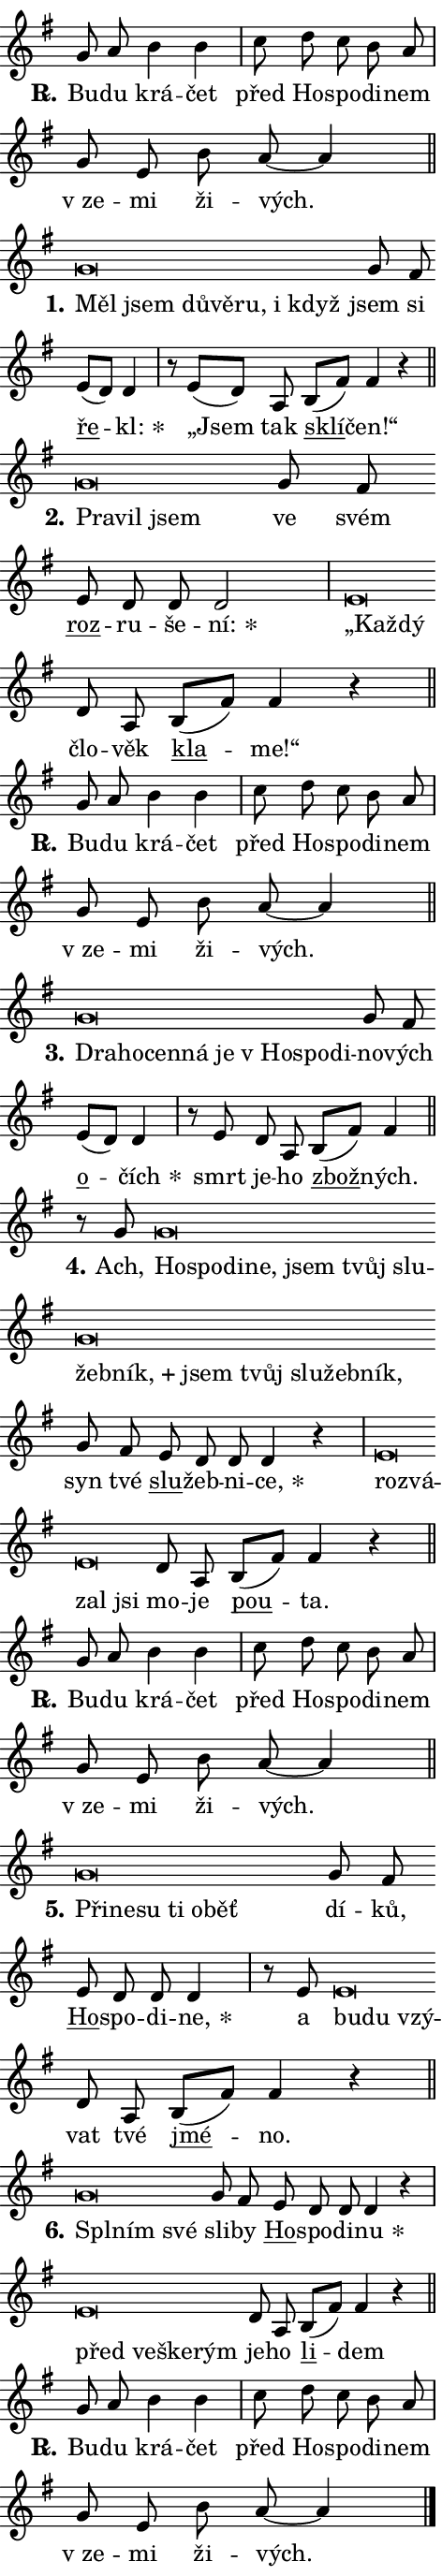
\version "2.24.0"
\header { tagline = "" }
\paper {
  indent = 0\cm
  top-margin = 0\cm
  right-margin = 0.13\cm % to fit lyric hyphens
  bottom-margin = 0\cm
  left-margin = 0\cm
  paper-width = 8\cm
  page-breaking = #ly:one-page-breaking
  system-system-spacing.basic-distance = #11
  score-system-spacing.basic-distance = #11
  ragged-last = ##f
}


%% Author: Thomas Morley
%% https://lists.gnu.org/archive/html/lilypond-user/2020-05/msg00002.html
#(define (line-position grob)
"Returns position of @var[grob} in current system:
   @code{'start}, if at first time-step
   @code{'end}, if at last time-step
   @code{'middle} otherwise
"
  (let* ((col (ly:item-get-column grob))
         (ln (ly:grob-object col 'left-neighbor))
         (rn (ly:grob-object col 'right-neighbor))
         (col-to-check-left (if (ly:grob? ln) ln col))
         (col-to-check-right (if (ly:grob? rn) rn col))
         (break-dir-left
           (and
             (ly:grob-property col-to-check-left 'non-musical #f)
             (ly:item-break-dir col-to-check-left)))
         (break-dir-right
           (and
             (ly:grob-property col-to-check-right 'non-musical #f)
             (ly:item-break-dir col-to-check-right))))
        (cond ((eqv? 1 break-dir-left) 'start)
              ((eqv? -1 break-dir-right) 'end)
              (else 'middle))))

#(define (tranparent-at-line-position vctor)
  (lambda (grob)
  "Relying on @code{line-position} select the relevant enry from @var{vctor}.
Used to determine transparency,"
    (case (line-position grob)
      ((end) (not (vector-ref vctor 0)))
      ((middle) (not (vector-ref vctor 1)))
      ((start) (not (vector-ref vctor 2))))))

noteHeadBreakVisibility =
#(define-music-function (break-visibility)(vector?)
"Makes @code{NoteHead}s transparent relying on @var{break-visibility}"
#{
  \override NoteHead.transparent =
    #(tranparent-at-line-position break-visibility)
#})

#(define delete-ledgers-for-transparent-note-heads
  (lambda (grob)
    "Reads whether a @code{NoteHead} is transparent.
If so this @code{NoteHead} is removed from @code{'note-heads} from
@var{grob}, which is supposed to be @code{LedgerLineSpanner}.
As a result ledgers are not printed for this @code{NoteHead}"
    (let* ((nhds-array (ly:grob-object grob 'note-heads))
           (nhds-list
             (if (ly:grob-array? nhds-array)
                 (ly:grob-array->list nhds-array)
                 '()))
           ;; Relies on the transparent-property being done before
           ;; Staff.LedgerLineSpanner.after-line-breaking is executed.
           ;; This is fragile ...
           (to-keep
             (remove
               (lambda (nhd)
                 (ly:grob-property nhd 'transparent #f))
               nhds-list)))
      ;; TODO find a better method to iterate over grob-arrays, similiar
      ;; to filter/remove etc for lists
      ;; For now rebuilt from scratch
      (set! (ly:grob-object grob 'note-heads)  '())
      (for-each
        (lambda (nhd)
          (ly:pointer-group-interface::add-grob grob 'note-heads nhd))
        to-keep))))

squashNotes = {
  \override NoteHead.X-extent = #'(-0.2 . 0.2)
  \override NoteHead.Y-extent = #'(-0.75 . 0)
  \override NoteHead.stencil =
    #(lambda (grob)
       (let ((pos (ly:grob-property grob 'staff-position)))
         (begin
           (if (< pos -7) (display "ERROR: Lower brevis then expected\n") (display ""))
           (if (<= pos -6) ly:text-interface::print ly:note-head::print))))
}
unSquashNotes = {
  \revert NoteHead.X-extent
  \revert NoteHead.Y-extent
  \revert NoteHead.stencil
}

hideNotes = \noteHeadBreakVisibility #begin-of-line-visible
unHideNotes = \noteHeadBreakVisibility #all-visible

% work-around for resetting accidentals
% https://lilypond.org/doc/v2.23/Documentation/notation/displaying-rhythms#unmetered-music
cadenzaMeasure = {
  \cadenzaOff
  \partial 1024 s1024
  \cadenzaOn
}

#(define-markup-command (accent layout props text) (markup?)
  "Underline accented syllable"
  (interpret-markup layout props
    #{\markup \override #'(offset . 4.3) \underline { #text }#}))

responsum = \markup \concat {
  "R" \hspace #-1.05 \path #0.1 #'((moveto 0 0.07) (lineto 0.9 0.8)) \hspace #0.05 "."
}

spaceSize = #0.6828661417322834 % exact space size for TeX Gyre Schola

\layout {
  \context {
    \Staff
    \remove "Time_signature_engraver"
    \override LedgerLineSpanner.after-line-breaking = #delete-ledgers-for-transparent-note-heads
  }
  \context {
    \Lyrics {
      \override LyricSpace.minimum-distance = \spaceSize
      \override LyricText.font-name = #"TeX Gyre Schola"
      \override LyricText.font-size = 1
      \override StanzaNumber.font-name = #"TeX Gyre Schola Bold"
      \override StanzaNumber.font-size = 1
    }
  }
  \context {
    \Score 
    \override NoteHead.text =
      #(lambda (grob) 
        (let ((pos (ly:grob-property grob 'staff-position)))
          #{\markup {
            \combine
              \halign #-0.55 \raise #(if (= pos -6) 0 0.5) \override #'(thickness . 2) \draw-line #'(3.2 . 0)
              \musicglyph "noteheads.sM1"
          }#}))
  }
}

% magnetic-lyrics.ily
%
%   written by
%     Jean Abou Samra <jean@abou-samra.fr>
%     Werner Lemberg <wl@gnu.org>
%
%   adapted by
%     Jiri Hon <jiri.hon@gmail.com>
%
% Version 2022-Apr-15

% https://www.mail-archive.com/lilypond-user@gnu.org/msg149350.html

#(define (Left_hyphen_pointer_engraver context)
   "Collect syllable-hyphen-syllable occurrences in lyrics and store
them in properties.  This engraver only looks to the left.  For
example, if the lyrics input is @code{foo -- bar}, it does the
following.

@itemize @bullet
@item
Set the @code{text} property of the @code{LyricHyphen} grob between
@q{foo} and @q{bar} to @code{foo}.

@item
Set the @code{left-hyphen} property of the @code{LyricText} grob with
text @q{foo} to the @code{LyricHyphen} grob between @q{foo} and
@q{bar}.
@end itemize

Use this auxiliary engraver in combination with the
@code{lyric-@/text::@/apply-@/magnetic-@/offset!} hook."
   (let ((hyphen #f)
         (text #f))
     (make-engraver
      (acknowledgers
       ((lyric-syllable-interface engraver grob source-engraver)
        (set! text grob)))
      (end-acknowledgers
       ((lyric-hyphen-interface engraver grob source-engraver)
        ;(when (not (grob::has-interface grob 'lyric-space-interface))
          (set! hyphen grob)));)
      ((stop-translation-timestep engraver)
       (when (and text hyphen)
         (ly:grob-set-object! text 'left-hyphen hyphen))
       (set! text #f)
       (set! hyphen #f)))))

#(define (lyric-text::apply-magnetic-offset! grob)
   "If the space between two syllables is less than the value in
property @code{LyricText@/.details@/.squash-threshold}, move the right
syllable to the left so that it gets concatenated with the left
syllable.

Use this function as a hook for
@code{LyricText@/.after-@/line-@/breaking} if the
@code{Left_@/hyphen_@/pointer_@/engraver} is active."
   (let ((hyphen (ly:grob-object grob 'left-hyphen #f)))
     (when hyphen
       (let ((left-text (ly:spanner-bound hyphen LEFT)))
         (when (grob::has-interface left-text 'lyric-syllable-interface)
           (let* ((common (ly:grob-common-refpoint grob left-text X))
                  (this-x-ext (ly:grob-extent grob common X))
                  (left-x-ext
                   (begin
                     ;; Trigger magnetism for left-text.
                     (ly:grob-property left-text 'after-line-breaking)
                     (ly:grob-extent left-text common X)))
                  ;; `delta` is the gap width between two syllables.
                  (delta (- (interval-start this-x-ext)
                            (interval-end left-x-ext)))
                  (details (ly:grob-property grob 'details))
                  (threshold (assoc-get 'squash-threshold details 0.2)))
             (when (< delta threshold)
               (let* (;; We have to manipulate the input text so that
                      ;; ligatures crossing syllable boundaries are not
                      ;; disabled.  For languages based on the Latin
                      ;; script this is essentially a beautification.
                      ;; However, for non-Western scripts it can be a
                      ;; necessity.
                      (lt (ly:grob-property left-text 'text))
                      (rt (ly:grob-property grob 'text))
                      (is-space (grob::has-interface hyphen 'lyric-space-interface))
                      (space (if is-space " " ""))
                      (extra-delta (if is-space spaceSize 0))
                      ;; Append new syllable.
                      (ltrt-space (if (and (string? lt) (string? rt))
                                (string-append lt space rt)
                                (make-concat-markup (list lt space rt))))
                      ;; Right-align `ltrt` to the right side.
                      (ltrt-space-markup (grob-interpret-markup
                               grob
                               (make-translate-markup
                                (cons (interval-length this-x-ext) 0)
                                (make-right-align-markup ltrt-space)))))
                 (begin
                   ;; Don't print `left-text`.
                   (ly:grob-set-property! left-text 'stencil #f)
                   ;; Set text and stencil (which holds all collected
                   ;; syllables so far) and shift it to the left.
                   (ly:grob-set-property! grob 'text ltrt-space)
                   (ly:grob-set-property! grob 'stencil ltrt-space-markup)
                   (ly:grob-translate-axis! grob (- (- delta extra-delta)) X))))))))))


#(define (lyric-hyphen::displace-bounds-first grob)
   ;; Make very sure this callback isn't triggered too early.
   (let ((left (ly:spanner-bound grob LEFT))
         (right (ly:spanner-bound grob RIGHT)))
     (ly:grob-property left 'after-line-breaking)
     (ly:grob-property right 'after-line-breaking)
     (ly:lyric-hyphen::print grob)))

squashThreshold = #0.4

\layout {
  \context {
    \Lyrics
    \consists #Left_hyphen_pointer_engraver
    \override LyricText.after-line-breaking =
      #lyric-text::apply-magnetic-offset!
    \override LyricHyphen.stencil = #lyric-hyphen::displace-bounds-first
    \override LyricText.details.squash-threshold = \squashThreshold
    \override LyricHyphen.minimum-distance = 0
    \override LyricHyphen.minimum-length = \squashThreshold
  }
}

squashText = \override LyricText.details.squash-threshold = 9999
unSquashText = \override LyricText.details.squash-threshold = \squashThreshold

leftText = \override LyricText.self-alignment-X = #LEFT
unLeftText = \revert LyricText.self-alignment-X

starOffset = #(lambda (grob) 
                (let ((x_offset (ly:self-alignment-interface::aligned-on-x-parent grob)))
                  (if (= x_offset 0) 0 (+ x_offset 1.2))))

star = #(define-music-function (syllable)(string?)
"Append star separator at the end of a syllable"
#{
  \once \override LyricText.X-offset = #starOffset
  \lyricmode { \markup {
    #syllable
    \override #'((font-name . "TeX Gyre Schola Bold")) \hspace #0.2 \lower #0.65 \larger "*"
  } }
#})

starAccent = #(define-music-function (syllable)(string?)
"Append star separator at the end of a syllable and make accent"
#{
  \once \override LyricText.X-offset = #starOffset
  \lyricmode { \markup {
    \accent #syllable
    \override #'((font-name . "TeX Gyre Schola Bold")) \hspace #0.2 \lower #0.65 \larger "*"
  } }
#})

breath = #(define-music-function (syllable)(string?)
"Append breathing indicator at the end of a syllable"
#{
  \lyricmode { \markup { #syllable "+" } }
#})

optionalBreath = #(define-music-function (syllable)(string?)
"Append optional breathing indicator at the end of a syllable"
#{
  \lyricmode { \markup { #syllable "(+)" } }
#})


\score {
    <<
        \new Voice = "melody" { \cadenzaOn \key g \major \relative { g'8 a b4 b \cadenzaMeasure \bar "|" c8 d c b a \cadenzaMeasure \bar "|" g e b' a~ a4 \cadenzaMeasure \bar "||" \break } }
        \new Lyrics \lyricsto "melody" { \lyricmode { \set stanza = \responsum
Bu -- du krá -- čet před Ho -- spo -- di -- nem "v ze" -- mi ži -- vých. } }
    >>
    \layout {}
}

\score {
    <<
        \new Voice = "melody" { \cadenzaOn \key g \major \relative { \squashNotes g'\breve*1/16 \hideNotes \breve*1/16 \bar "" \breve*1/16 \bar "" \breve*1/16 \bar "" \breve*1/16 \bar "" \breve*1/16 \breve*1/16 \bar "" \unHideNotes \unSquashNotes g8 fis \bar "" e[( d)] d4 \cadenzaMeasure \bar "|" r8 e8[( d8)] a \bar "" b[( fis')] fis4 r \cadenzaMeasure \bar "||" \break } }
        \new Lyrics \lyricsto "melody" { \lyricmode { \set stanza = "1."
\leftText Měl \squashText jsem dů -- vě -- ru, i když \unLeftText \unSquashText jsem si \markup \accent ře -- \star kl: „Jsem tak \markup \accent sklí -- čen!“ } }
    >>
    \layout {}
}

\score {
    <<
        \new Voice = "melody" { \cadenzaOn \key g \major \relative { \squashNotes g'\breve*1/16 \hideNotes \breve*1/16 \breve*1/16 \bar "" \unHideNotes \unSquashNotes g8 fis \bar "" e d d d2 \cadenzaMeasure \bar "|" \squashNotes e\breve*1/16 \hideNotes \breve*1/16 \bar "" \unHideNotes \unSquashNotes d8 a \bar "" b[( fis')] fis4 r \cadenzaMeasure \bar "||" \break } }
        \new Lyrics \lyricsto "melody" { \lyricmode { \set stanza = "2."
\leftText Pra -- \squashText vil jsem \unLeftText \unSquashText ve svém \markup \accent roz -- ru -- še -- \star ní: \leftText „Kaž -- \squashText dý \unLeftText \unSquashText člo -- věk \markup \accent kla -- me!“ } }
    >>
    \layout {}
}

\score {
    <<
        \new Voice = "melody" { \cadenzaOn \key g \major \relative { g'8 a b4 b \cadenzaMeasure \bar "|" c8 d c b a \cadenzaMeasure \bar "|" g e b' a~ a4 \cadenzaMeasure \bar "||" \break } }
        \new Lyrics \lyricsto "melody" { \lyricmode { \set stanza = \responsum
Bu -- du krá -- čet před Ho -- spo -- di -- nem "v ze" -- mi ži -- vých. } }
    >>
    \layout {}
}

\score {
    <<
        \new Voice = "melody" { \cadenzaOn \key g \major \relative { \squashNotes g'\breve*1/16 \hideNotes \breve*1/16 \bar "" \breve*1/16 \bar "" \breve*1/16 \bar "" \breve*1/16 \bar "" \breve*1/16 \bar "" \breve*1/16 \breve*1/16 \bar "" \unHideNotes \unSquashNotes g8 fis \bar "" e[( d)] d4 \cadenzaMeasure \bar "|" r8 e8 d8 a \bar "" b[( fis')] fis4 \cadenzaMeasure \bar "||" \break } }
        \new Lyrics \lyricsto "melody" { \lyricmode { \set stanza = "3."
\leftText Dra -- \squashText ho -- cen -- ná je "v Ho" -- spo -- di -- \unLeftText \unSquashText no -- vých \markup \accent o -- \star čích smrt je -- ho \markup \accent zbož -- ných. } }
    >>
    \layout {}
}

\score {
    <<
        \new Voice = "melody" { \cadenzaOn \key g \major \relative { r8 g'8 \squashNotes g\breve*1/16 \hideNotes \breve*1/16 \bar "" \breve*1/16 \bar "" \breve*1/16 \bar "" \breve*1/16 \bar "" \breve*1/16 \bar "" \breve*1/16 \bar "" \breve*1/16 \bar "" \breve*1/16 \bar "" \breve*1/16 \bar "" \breve*1/16 \bar "" \breve*1/16 \bar "" \breve*1/16 \breve*1/16 \bar "" \unHideNotes \unSquashNotes g8 fis \bar "" e d d d4 r \cadenzaMeasure \bar "|" \squashNotes e\breve*1/16 \hideNotes \breve*1/16 \bar "" \breve*1/16 \breve*1/16 \bar "" \unHideNotes \unSquashNotes d8 a \bar "" b[( fis')] fis4 r \cadenzaMeasure \bar "||" \break } }
        \new Lyrics \lyricsto "melody" { \lyricmode { \set stanza = "4."
Ach, \leftText Ho -- \squashText spo -- di -- ne, jsem tvůj slu -- žeb -- \breath "ník," jsem tvůj slu -- žeb -- ník, \unLeftText \unSquashText syn tvé \markup \accent slu -- žeb -- ni -- \star ce, \leftText roz -- \squashText vá -- zal jsi \unLeftText \unSquashText mo -- je \markup \accent pou -- ta. } }
    >>
    \layout {}
}

\score {
    <<
        \new Voice = "melody" { \cadenzaOn \key g \major \relative { g'8 a b4 b \cadenzaMeasure \bar "|" c8 d c b a \cadenzaMeasure \bar "|" g e b' a~ a4 \cadenzaMeasure \bar "||" \break } }
        \new Lyrics \lyricsto "melody" { \lyricmode { \set stanza = \responsum
Bu -- du krá -- čet před Ho -- spo -- di -- nem "v ze" -- mi ži -- vých. } }
    >>
    \layout {}
}

\score {
    <<
        \new Voice = "melody" { \cadenzaOn \key g \major \relative { \squashNotes g'\breve*1/16 \hideNotes \breve*1/16 \bar "" \breve*1/16 \bar "" \breve*1/16 \bar "" \breve*1/16 \breve*1/16 \bar "" \unHideNotes \unSquashNotes g8 fis \bar "" e d d d4 \cadenzaMeasure \bar "|" r8 e8 \squashNotes e\breve*1/16 \hideNotes \breve*1/16 \breve*1/16 \bar "" \unHideNotes \unSquashNotes d8 a \bar "" b[( fis')] fis4 r \cadenzaMeasure \bar "||" \break } }
        \new Lyrics \lyricsto "melody" { \lyricmode { \set stanza = "5."
\leftText Při -- \squashText ne -- su ti o -- běť \unLeftText \unSquashText dí -- ků, \markup \accent Ho -- spo -- di -- \star ne, a \leftText bu -- \squashText du vzý -- \unLeftText \unSquashText vat tvé \markup \accent jmé -- no. } }
    >>
    \layout {}
}

\score {
    <<
        \new Voice = "melody" { \cadenzaOn \key g \major \relative { \squashNotes g'\breve*1/16 \hideNotes \breve*1/16 \breve*1/16 \bar "" \unHideNotes \unSquashNotes g8 fis \bar "" e d d d4 r \cadenzaMeasure \bar "|" \squashNotes e\breve*1/16 \hideNotes \breve*1/16 \bar "" \breve*1/16 \breve*1/16 \bar "" \unHideNotes \unSquashNotes d8 a \bar "" b[( fis')] fis4 r \cadenzaMeasure \bar "||" \break } }
        \new Lyrics \lyricsto "melody" { \lyricmode { \set stanza = "6."
\leftText Spl -- \squashText ním své \unLeftText \unSquashText sli -- by \markup \accent Ho -- spo -- di -- \star nu \leftText před \squashText ve -- ške -- rým \unLeftText \unSquashText je -- ho \markup \accent li -- dem } }
    >>
    \layout {}
}

\score {
    <<
        \new Voice = "melody" { \cadenzaOn \key g \major \relative { g'8 a b4 b \cadenzaMeasure \bar "|" c8 d c b a \cadenzaMeasure \bar "|" g e b' a~ a4 \cadenzaMeasure \bar "||" \break } \bar "|." }
        \new Lyrics \lyricsto "melody" { \lyricmode { \set stanza = \responsum
Bu -- du krá -- čet před Ho -- spo -- di -- nem "v ze" -- mi ži -- vých. } }
    >>
    \layout {}
}
